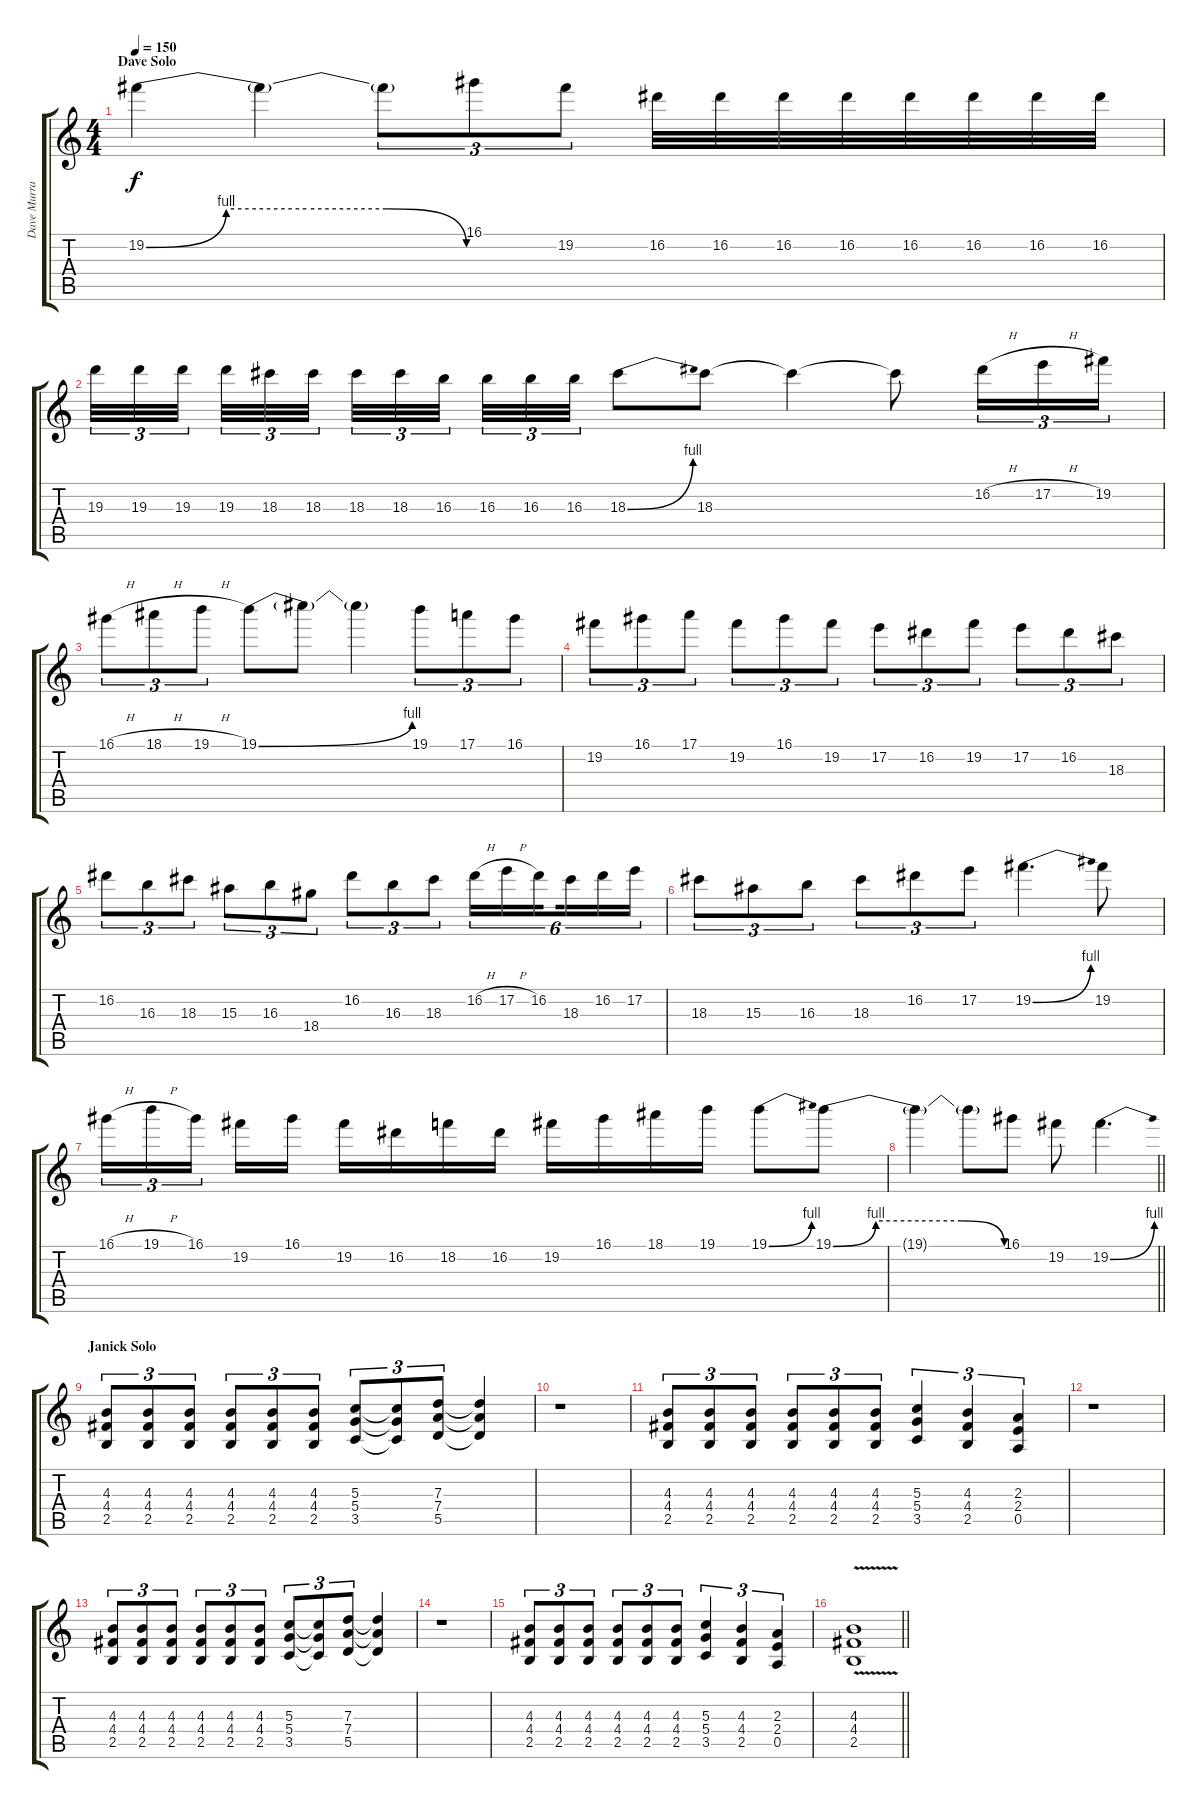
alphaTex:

\track ("Dave Murray" "Dave Murra") {instrument distortionguitar}
\staff {score tabs}
\tuning (E4 B3 G3 D3 A2 E2) {hide}
\ts (4 4)
\section ("" "Dave Solo")
\tempo 150
\clef g2
\ks c
19.2{be (custom 0 0 15 4 30 4 45 4 60 0)}.4{dy f volume 16} 19.2{t}.4 19.2{t}.8{tu (3 2)} 16.1.8{tu (3 2)} 19.2.8{tu (3 2)} 16.2.32 16.2.32 16.2.32 16.2.32 16.2.32 16.2.32 16.2.32 16.2.32 |
19.3.32{tu (3 2)} 19.3.32{tu (3 2)} 19.3.32{tu (3 2) beam splitsecondary} 19.3.32{tu (3 2)} 18.3.32{tu (3 2)} 18.3.32{tu (3 2) beam splitsecondary} 18.3.32{tu (3 2)} 18.3.32{tu (3 2)} 16.3.32{tu (3 2) beam splitsecondary} 16.3.32{tu (3 2)} 16.3.32{tu (3 2)} 16.3.32{tu (3 2)} 18.3{be (bend 0 0 60 4)}.8 18.3.8 18.3{t}.4 18.3{t}.8 16.2{h}.16{tu (3 2)} 17.2{h}.16{tu (3 2)} 19.2.16{tu (3 2)} |
16.1{h}.8{tu (3 2)} 18.1{h}.8{tu (3 2)} 19.1{h}.8{tu (3 2)} 19.1{be (bend 0 0 60 4)}.8 19.1{t}.8 19.1{t}.4 19.1.8{tu (3 2)} 17.1.8{tu (3 2)} 16.1.8{tu (3 2)} |
19.2.8{tu (3 2)} 16.1.8{tu (3 2)} 17.1.8{tu (3 2)} 19.2.8{tu (3 2)} 16.1.8{tu (3 2)} 19.2.8{tu (3 2)} 17.2.8{tu (3 2)} 16.2.8{tu (3 2)} 19.2.8{tu (3 2)} 17.2.8{tu (3 2)} 16.2.8{tu (3 2)} 18.3.8{tu (3 2)} |
16.2.8{tu (3 2)} 16.3.8{tu (3 2)} 18.3.8{tu (3 2)} 15.3.8{tu (3 2)} 16.3.8{tu (3 2)} 18.4.8{tu (3 2)} 16.2.8{tu (3 2)} 16.3.8{tu (3 2)} 18.3.8{tu (3 2)} 16.2{h}.16{tu (6 4)} 17.2{h}.16{tu (6 4)} 16.2.16{tu (6 4) beam splitsecondary} 18.3.16{tu (6 4)} 16.2.16{tu (6 4)} 17.2.16{tu (6 4)} |
18.3.8{tu (3 2)} 15.3.8{tu (3 2)} 16.3.8{tu (3 2)} 18.3.8{tu (3 2)} 16.2.8{tu (3 2)} 17.2.8{tu (3 2)} 19.2{be (bend 0 0 60 4)}.4{d} 19.2.8 |
16.1{h}.16{tu (3 2)} 19.1{h}.16{tu (3 2)} 16.1.16{tu (3 2) beam splitsecondary} 19.2.16 16.1.16 19.2.16 16.2.16 18.2.16 16.2.16 19.2.16 16.1.16 18.1.16 19.1.16 19.1{be (bend 0 0 60 4)}.8 19.1{be (custom 0 0 15 4 30 4 45 4 60 0)}.8 |
\barLineRight lightlight
19.1{t}.4 19.1{t}.8 16.1.8 19.2.8 19.2{be (bend 0 0 60 4)}.4{d} |
\section ("" "Janick Solo")
(4.3 4.4 2.5).8{tu (3 2)} (4.3 4.4 2.5).8{tu (3 2)} (4.3 4.4 2.5).8{tu (3 2)} (4.3 4.4 2.5).8{tu (3 2)} (4.3 4.4 2.5).8{tu (3 2)} (4.3 4.4 2.5).8{tu (3 2)} (5.3 5.4 3.5).8{tu (3 2)} (5.3{t} 5.4{t} 3.5{t}).8{tu (3 2)} (7.3 7.4 5.5).8{tu (3 2)} (7.3{t} 7.4{t} 5.5{t}).4 |
r.1 |
(4.3 4.4 2.5).8{tu (3 2)} (4.3 4.4 2.5).8{tu (3 2)} (4.3 4.4 2.5).8{tu (3 2)} (4.3 4.4 2.5).8{tu (3 2)} (4.3 4.4 2.5).8{tu (3 2)} (4.3 4.4 2.5).8{tu (3 2)} (5.3 5.4 3.5).4{tu (3 2)} (4.3 4.4 2.5).4{tu (3 2)} (2.3 2.4 0.5).4{tu (3 2)} |
r.1 |
(4.3 4.4 2.5).8{tu (3 2)} (4.3 4.4 2.5).8{tu (3 2)} (4.3 4.4 2.5).8{tu (3 2)} (4.3 4.4 2.5).8{tu (3 2)} (4.3 4.4 2.5).8{tu (3 2)} (4.3 4.4 2.5).8{tu (3 2)} (5.3 5.4 3.5).8{tu (3 2)} (5.3{t} 5.4{t} 3.5{t}).8{tu (3 2)} (7.3 7.4 5.5).8{tu (3 2)} (7.3{t} 7.4{t} 5.5{t}).4 |
r.1 |
(4.3 4.4 2.5).8{tu (3 2)} (4.3 4.4 2.5).8{tu (3 2)} (4.3 4.4 2.5).8{tu (3 2)} (4.3 4.4 2.5).8{tu (3 2)} (4.3 4.4 2.5).8{tu (3 2)} (4.3 4.4 2.5).8{tu (3 2)} (5.3 5.4 3.5).4{tu (3 2)} (4.3 4.4 2.5).4{tu (3 2)} (2.3 2.4 0.5).4{tu (3 2)} |
\barLineRight lightlight
(4.3{v} 4.4{v} 2.5{v}).1
